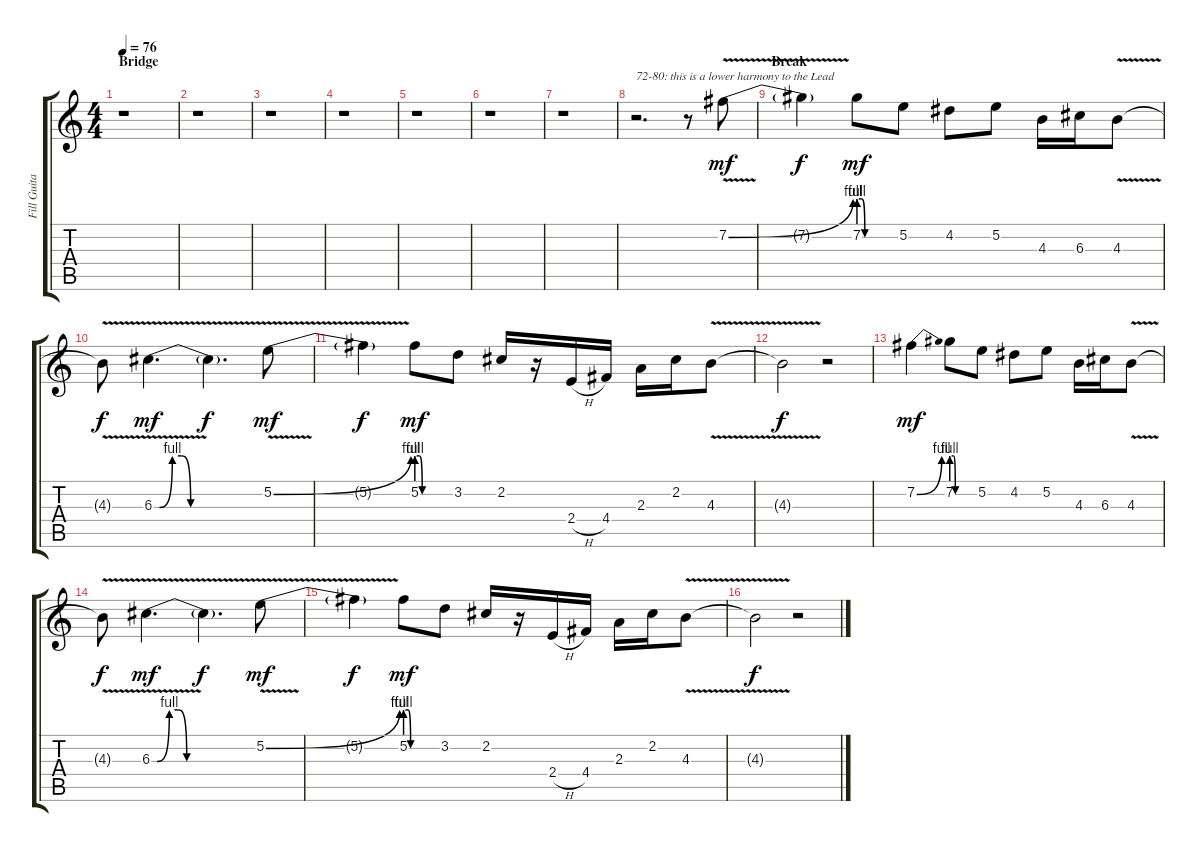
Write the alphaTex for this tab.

\track ("Fill Guitar #3" "Fill Guita") {instrument overdrivenguitar}
\staff {score tabs}
\tuning (E4 B3 G3 D3 A2 D2) {hide}
\ts (4 4)
\section ("" "Bridge")
\tempo 76
\clef g2
\ks c
r.1{dy mf} |
r.1 |
r.1 |
r.1 |
r.1 |
r.1 |
r.1 |
r.2{d txt "72-80: this is a lower harmony to the Lead"} r.8 7.2{be (bend 0 0 60 4) v}.8 |
\section ("" "Break")
7.2{t}.4{dy f} 7.2{be (custom 0 4 5 4 10 0 40 0 60 0)}.8{dy mf} 5.2.8 4.2.8 5.2.8 4.3.16 6.3.16 4.3{v}.8 |
4.3{t}.8{dy f} 6.3{be (custom 0 0 3 0 10 4 15 4 20 0 60 0) v}.4{d dy mf} 6.3{t}.4{d dy f} 5.2{be (bend 0 0 60 4) v}.8{dy mf} |
5.2{t}.4{dy f} 5.2{be (custom 0 4 5 4 10 0 40 0 60 0)}.8{dy mf} 3.2.8 2.2.16 r.16 2.4{h}.16 4.4.16 2.3.16 2.2.16 4.3{v}.8 |
4.3{t}.2{dy f} r.2 |
7.2{be (bend 0 0 60 4)}.4{dy mf} 7.2{be (custom 0 4 5 4 10 0 40 0 60 0)}.8 5.2.8 4.2.8 5.2.8 4.3.16 6.3.16 4.3{v}.8 |
4.3{t}.8{dy f} 6.3{be (custom 0 0 3 0 10 4 15 4 20 0 60 0) v}.4{d dy mf} 6.3{t}.4{d dy f} 5.2{be (bend 0 0 60 4) v}.8{dy mf} |
5.2{t}.4{dy f} 5.2{be (custom 0 4 5 4 10 0 40 0 60 0)}.8{dy mf} 3.2.8 2.2.16 r.16 2.4{h}.16 4.4.16 2.3.16 2.2.16 4.3{v}.8 |
4.3{t}.2{dy f} r.2
